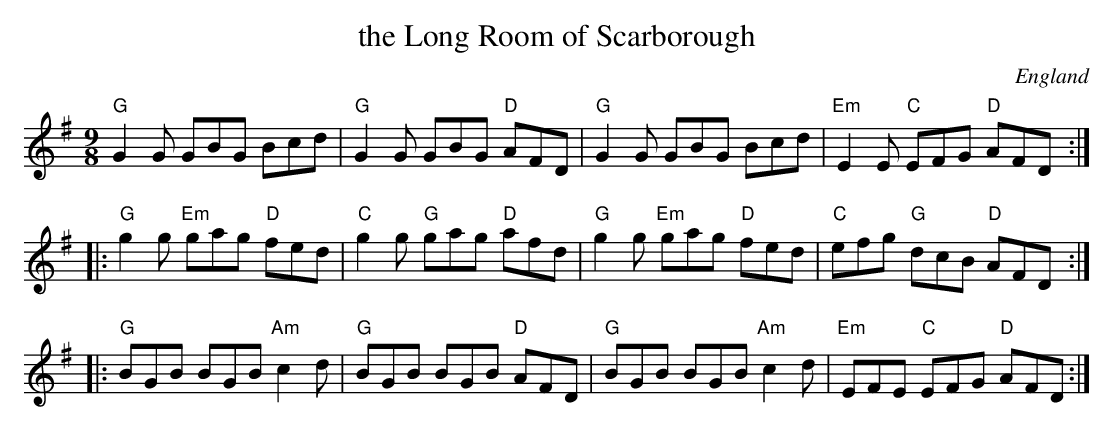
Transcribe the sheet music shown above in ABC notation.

X:1
T:the Long Room of Scarborough
L:1/8
M:9/8
O:England
K:G major
"G"G2 G GBG Bcd|"G"G2 G GBG "D"AFD|\
"G"G2 G GBG Bcd|"Em"E2 E "C"EFG "D"AFD:|
|:"G"g2 g "Em"gag "D"fed|"C"g2 g "G"gag "D"afd|\
"G"g2 g "Em"gag "D"fed|"C"efg "G"dcB "D"AFD:|
|:"G"BGB BGB "Am"c2 d|"G"BGB BGB "D"AFD|\
"G"BGB BGB "Am"c2 d|"Em"EFE "C"EFG "D"AFD:|
